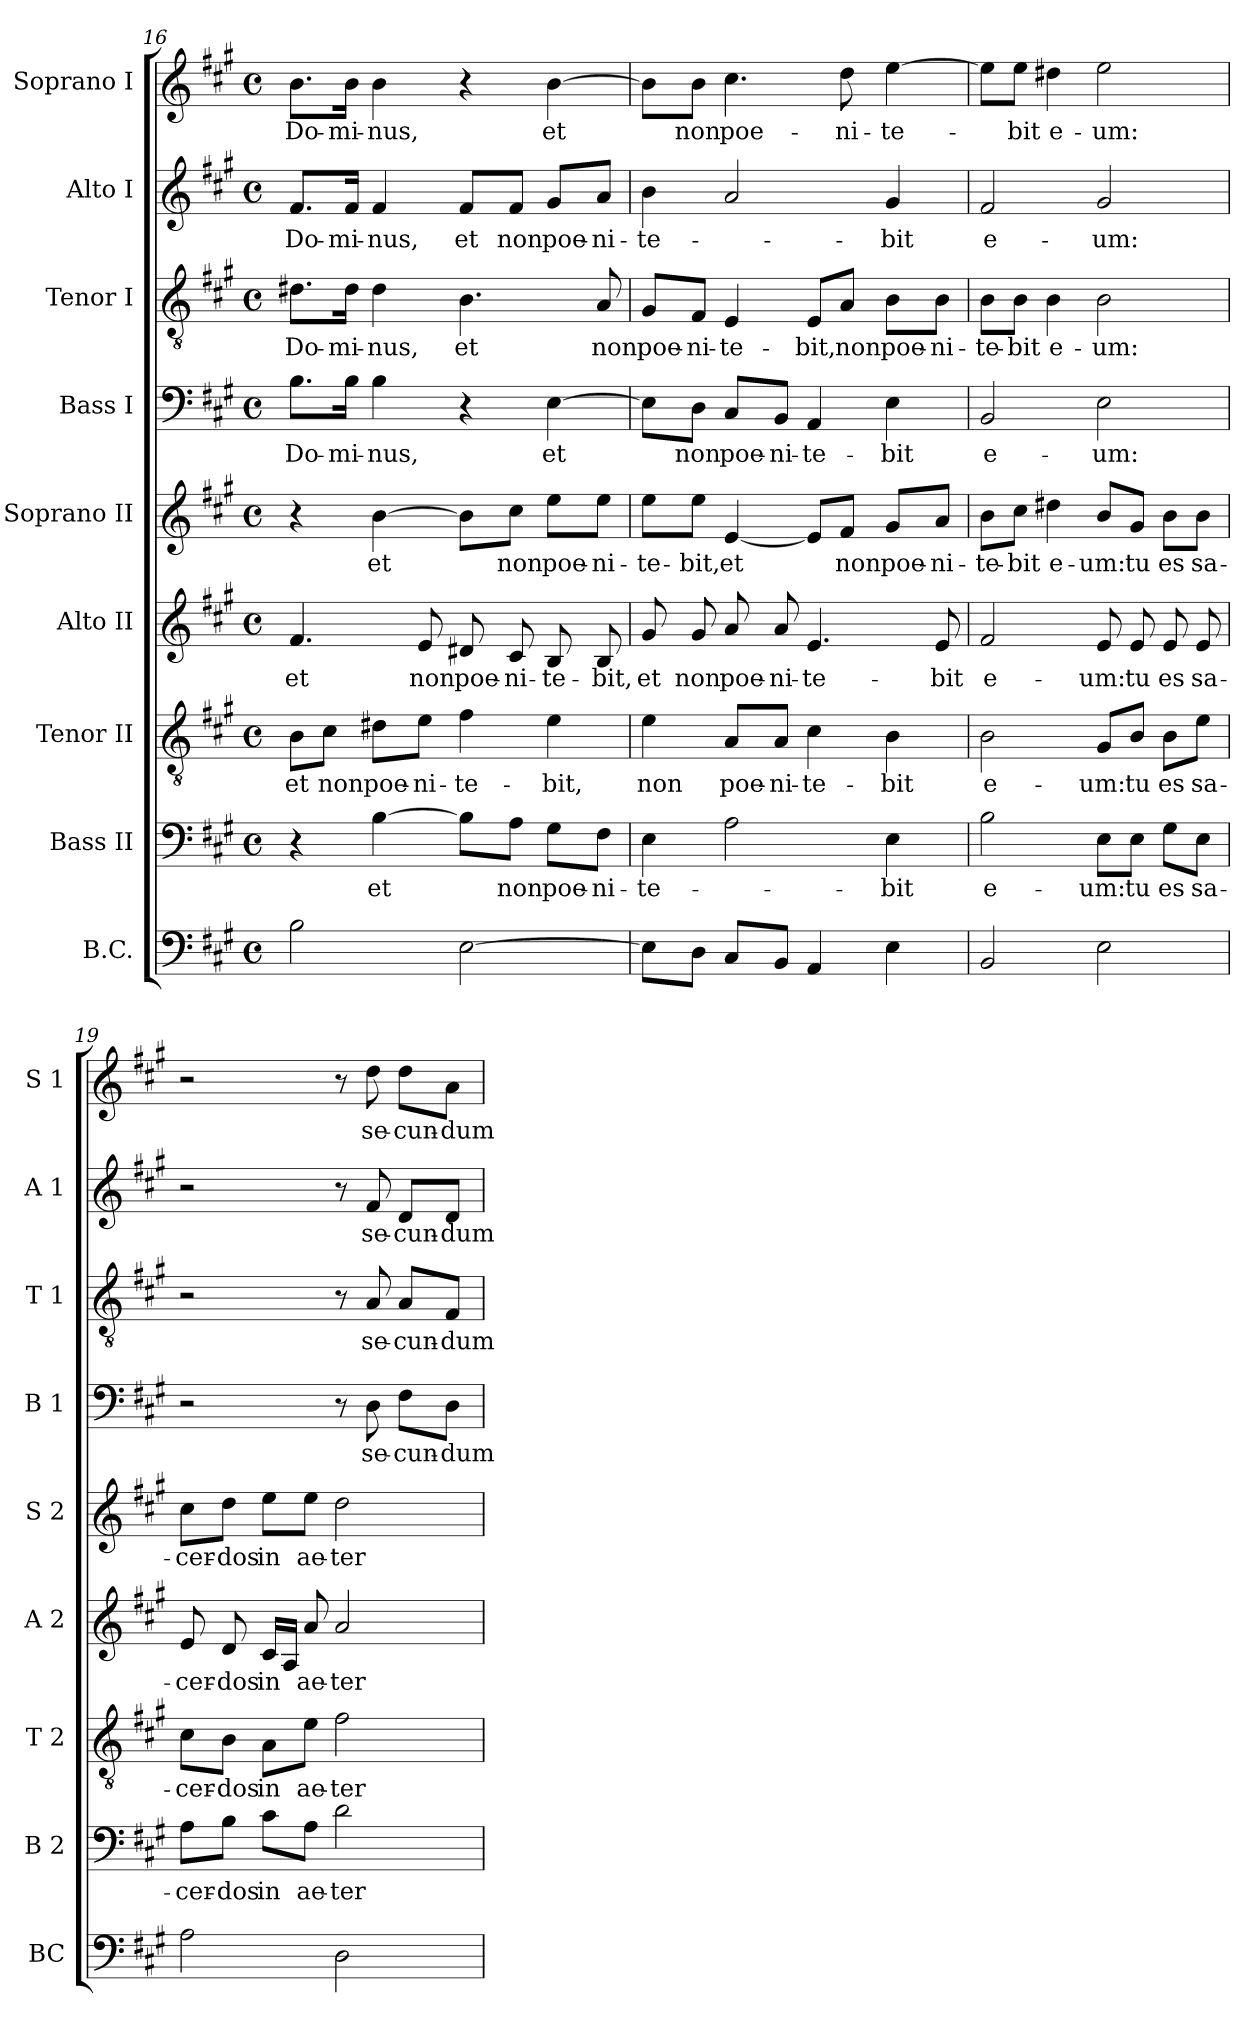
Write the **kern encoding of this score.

**kern	**kern	**text	**kern	**text	**kern	**text	**kern	**text	**kern	**text	**kern	**text	**kern	**text	**kern	**text
*part9	*part8	*part8	*part7	*part7	*part6	*part6	*part5	*part5	*part4	*part4	*part3	*part3	*part2	*part2	*part1	*part1
*staff9	*staff8	*staff8	*staff7	*staff7	*staff6	*staff6	*staff5	*staff5	*staff4	*staff4	*staff3	*staff3	*staff2	*staff2	*staff1	*staff1
*I"B.C.	*I"Bass II	*	*I"Tenor II	*	*I"Alto II	*	*I"Soprano II	*	*I"Bass I	*	*I"Tenor I	*	*I"Alto I	*	*I"Soprano I	*
*I'BC	*I'B 2	*	*I'T 2	*	*I'A 2	*	*I'S 2	*	*I'B 1	*	*I'T 1	*	*I'A 1	*	*I'S 1	*
!!LO:PB:g=z
*clefF4	*clefF4	*	*clefGv2	*	*clefG2	*	*clefG2	*	*clefF4	*	*clefGv2	*	*clefG2	*	*clefG2	*
*k[f#c#g#]	*k[f#c#g#]	*	*k[f#c#g#]	*	*k[f#c#g#]	*	*k[f#c#g#]	*	*k[f#c#g#]	*	*k[f#c#g#]	*	*k[f#c#g#]	*	*k[f#c#g#]	*
*A:	*A:	*	*A:	*	*A:	*	*A:	*	*A:	*	*A:	*	*A:	*	*A:	*
*M4/4	*M4/4	*	*M4/4	*	*M4/4	*	*M4/4	*	*M4/4	*	*M4/4	*	*M4/4	*	*M4/4	*
*met(c)	*met(c)	*	*met(c)	*	*met(c)	*	*met(c)	*	*met(c)	*	*met(c)	*	*met(c)	*	*met(c)	*
=16	=16	=16	=16	=16	=16	=16	=16	=16	=16	=16	=16	=16	=16	=16	=16	=16
!	!	!	!	!LO:LY:b	!	!LO:LY:b	!	!	!	!LO:LY:b	!	!LO:LY:b	!	!LO:LY:b	!	!LO:LY:b
2B\	4r	.	8B\L	et	4.f#/	et	4r	.	8.B\L	Do-	8.d#X\L	Do-	8.f#/L	Do-	8.b\L	Do-
!	!	!	!	!LO:LY:b	!	!	!	!	!	!	!	!	!	!	!	!
.	.	.	8c#\J	non	.	.	.	.	.	.	.	.	.	.	.	.
!	!	!	!	!	!	!	!	!	!	!LO:LY:b	!	!LO:LY:b	!	!LO:LY:b	!	!LO:LY:b
.	.	.	.	.	.	.	.	.	16B\Jk	-mi-	16d#\Jk	-mi-	16f#/Jk	-mi-	16b\Jk	-mi-
!	!	!LO:LY:b	!	!LO:LY:b	!	!	!	!LO:LY:b	!	!LO:LY:b	!	!LO:LY:b	!	!LO:LY:b	!	!LO:LY:b
.	[4B\	et	8d#X\L	poe-	.	.	[4b\	et	4B\	-nus,	4d#\	-nus,	4f#/	-nus,	4b\	-nus,
!	!	!	!	!LO:LY:b	!	!LO:LY:b	!	!	!	!	!	!	!	!	!	!
.	.	.	8e\J	-ni-	8e/	non	.	.	.	.	.	.	.	.	.	.
!	!	!	!	!LO:LY:b	!	!LO:LY:b	!	!	!	!	!	!LO:LY:b	!	!LO:LY:b	!	!
[2E\	8B\L]	.	4f#\	-te-	8d#X/	poe-	8b\L]	.	4r	.	4.B\	et	8f#/L	et	4r	.
!	!	!LO:LY:b	!	!	!	!LO:LY:b	!	!LO:LY:b	!	!	!	!	!	!LO:LY:b	!	!
.	8A\J	non	.	.	8c#/	-ni-	8cc#\J	non	.	.	.	.	8f#/J	non	.	.
!	!	!LO:LY:b	!	!LO:LY:b	!	!LO:LY:b	!	!LO:LY:b	!	!LO:LY:b	!	!	!	!LO:LY:b	!	!LO:LY:b
.	8G#\L	poe-	4e\	-bit,	8B/	-te-	8ee\L	poe-	[4E\	et	.	.	8g#/L	poe-	[4b\	et
!	!	!LO:LY:b	!	!	!	!LO:LY:b	!	!LO:LY:b	!	!	!	!LO:LY:b	!	!LO:LY:b	!	!
.	8F#\J	-ni-	.	.	8B/	-bit,	8ee\J	-ni-	.	.	8A/	non	8a/J	-ni-	.	.
=17	=17	=17	=17	=17	=17	=17	=17	=17	=17	=17	=17	=17	=17	=17	=17	=17
*^	*	*	*	*	*	*	*	*	*	*	*	*	*	*	*	*
!	!	!	!LO:LY:b	!	!LO:LY:b	!	!LO:LY:b	!	!LO:LY:b	!	!	!	!LO:LY:b	!	!LO:LY:b	!	!
8E\L]	4ryy	4E\	-te-	4e\	non	8g#/	et	8ee\L	-te-	8E\L]	.	8G#/L	poe-	4b\	-te-	8b\L]	.
!	!	!	!	!	!	!	!LO:LY:b	!	!LO:LY:b	!	!LO:LY:b	!	!LO:LY:b	!	!	!	!LO:LY:b
8D\J	.	.	.	.	.	8g#/	non	8ee\J	-bit,	8D\J	non	8F#/J	-ni-	.	.	8b\J	non
!	!	!	!	!	!LO:LY:b	!	!LO:LY:b	!	!LO:LY:b	!	!LO:LY:b	!	!LO:LY:b	!	!	!	!LO:LY:b
8C#/L	4ryy	2A\	.	8A/L	poe-	8a/	poe-	[4e/	et	8C#/L	poe-	4E/	-te-	2a/	.	4.cc#\	poe-
!	!	!	!	!	!LO:LY:b	!	!LO:LY:b	!	!	!	!LO:LY:b	!	!	!	!	!	!
8BB/J	.	.	.	8A/J	-ni-	8a/	-ni-	.	.	8BB/J	-ni-	.	.	.	.	.	.
!	!	!	!	!	!LO:LY:b	!	!LO:LY:b	!	!	!	!LO:LY:b	!	!LO:LY:b	!	!	!	!
4AA/	2ryy	.	.	4c#\	-te-	4.e/	-te-	8e/L]	.	4AA/	-te-	8E/L	-bit,	.	.	.	.
!	!	!	!	!	!	!	!	!	!LO:LY:b	!	!	!	!LO:LY:b	!	!	!	!LO:LY:b
.	.	.	.	.	.	.	.	8f#/J	non	.	.	8A/J	non	.	.	8dd\	-ni-
!	!	!	!LO:LY:b	!	!LO:LY:b	!	!	!	!LO:LY:b	!	!LO:LY:b	!	!LO:LY:b	!	!LO:LY:b	!	!LO:LY:b
4E\	.	4E\	-bit	4B\	-bit	.	.	8g#/L	poe-	4E\	-bit	8B\L	poe-	4g#/	-bit	[4ee\	-te-
!	!	!	!	!	!	!	!LO:LY:b	!	!LO:LY:b	!	!	!	!LO:LY:b	!	!	!	!
.	.	.	.	.	.	8e/	-bit	8a/J	-ni-	.	.	8B\J	-ni-	.	.	.	.
=18	=18	=18	=18	=18	=18	=18	=18	=18	=18	=18	=18	=18	=18	=18	=18	=18	=18
!	!	!	!LO:LY:b	!	!LO:LY:b	!	!LO:LY:b	!	!LO:LY:b	!	!LO:LY:b	!	!LO:LY:b	!	!LO:LY:b	!	!
2BB/	4ryy	2B\	e-	2B\	e-	2f#/	e-	8b\L	-te-	2BB/	e-	8B\L	-te-	2f#/	e-	8ee\L]	.
!	!	!	!	!	!	!	!	!	!LO:LY:b	!	!	!	!LO:LY:b	!	!	!	!LO:LY:b
.	.	.	.	.	.	.	.	8cc#\J	-bit	.	.	8B\J	-bit	.	.	8ee\J	-bit
!	!	!	!	!	!	!	!	!	!LO:LY:b	!	!	!	!LO:LY:b	!	!	!	!LO:LY:b
.	4ryy	.	.	.	.	.	.	4dd#X\	e-	.	.	4B\	e-	.	.	4dd#X\	e-
!	!	!	!LO:LY:b	!	!LO:LY:b	!	!LO:LY:b	!	!LO:LY:b	!	!LO:LY:b	!	!LO:LY:b	!	!LO:LY:b	!	!LO:LY:b
2E\	2ryy	8E\L	-um:	8G#/L	-um:	8e/	-um:	8b/L	-um:	2E\	-um:	2B\	-um:	2g#/	-um:	2ee\	-um:
!	!	!	!LO:LY:b	!	!LO:LY:b	!	!LO:LY:b	!	!LO:LY:b	!	!	!	!	!	!	!	!
.	.	8E\J	tu	8B/J	tu	8e/	tu	8g#/J	tu	.	.	.	.	.	.	.	.
!	!	!	!LO:LY:b	!	!LO:LY:b	!	!LO:LY:b	!	!LO:LY:b	!	!	!	!	!	!	!	!
.	.	8G#\L	es	8B\L	es	8e/	es	8b\L	es	.	.	.	.	.	.	.	.
!	!	!	!LO:LY:b	!	!LO:LY:b	!	!LO:LY:b	!	!LO:LY:b	!	!	!	!	!	!	!	!
.	.	8E\J	sa-	8e\J	sa-	8e/	sa-	8b\J	sa-	.	.	.	.	.	.	.	.
*v	*v	*	*	*	*	*	*	*	*	*	*	*	*	*	*	*	*
=19	=19	=19	=19	=19	=19	=19	=19	=19	=19	=19	=19	=19	=19	=19	=19	=19
!	!	!LO:LY:b	!	!LO:LY:b	!	!LO:LY:b	!	!LO:LY:b	!	!	!	!	!	!	!	!
2A\	8A\L	-cer-	8c#\L	-cer-	8e/	-cer-	8cc#\L	-cer-	2r	.	2r	.	2r	.	2r	.
!	!	!LO:LY:b	!	!LO:LY:b	!	!LO:LY:b	!	!LO:LY:b	!	!	!	!	!	!	!	!
.	8B\J	-dos	8B\J	-dos	8d/	-dos	8dd\J	-dos	.	.	.	.	.	.	.	.
!	!	!LO:LY:b	!	!LO:LY:b	!	!LO:LY:b	!	!LO:LY:b	!	!	!	!	!	!	!	!
.	8c#\L	in	8A\L	in	16c#/LL	in	8ee\L	in	.	.	.	.	.	.	.	.
.	.	.	.	.	16A/JJ	.	.	.	.	.	.	.	.	.	.	.
!	!	!LO:LY:b	!	!LO:LY:b	!	!LO:LY:b	!	!LO:LY:b	!	!	!	!	!	!	!	!
.	8A\J	ae-	8e\J	ae-	8a/	ae-	8ee\J	ae-	.	.	.	.	.	.	.	.
!	!	!LO:LY:b	!	!LO:LY:b	!	!LO:LY:b	!	!LO:LY:b	!	!	!	!	!	!	!	!
2D\	2d\	-ter-	2f#\	-ter-	2a/	-ter-	2dd\	-ter-	8r	.	8r	.	8r	.	8r	.
!	!	!	!	!	!	!	!	!	!	!LO:LY:b	!	!LO:LY:b	!	!LO:LY:b	!	!LO:LY:b
.	.	.	.	.	.	.	.	.	8D\	se-	8A/	se-	8f#/	se-	8dd\	se-
!	!	!	!	!	!	!	!	!	!	!LO:LY:b	!	!LO:LY:b	!	!LO:LY:b	!	!LO:LY:b
.	.	.	.	.	.	.	.	.	8F#\L	-cun-	8A/L	-cun-	8d/L	-cun-	8dd\L	-cun-
!	!	!	!	!	!	!	!	!	!	!LO:LY:b	!	!LO:LY:b	!	!LO:LY:b	!	!LO:LY:b
.	.	.	.	.	.	.	.	.	8D\J	-dum	8F#/J	-dum	8d/J	-dum	8a\J	-dum
=	=	=	=	=	=	=	=	=	=	=	=	=	=	=	=	=
*-	*-	*-	*-	*-	*-	*-	*-	*-	*-	*-	*-	*-	*-	*-	*-	*-
